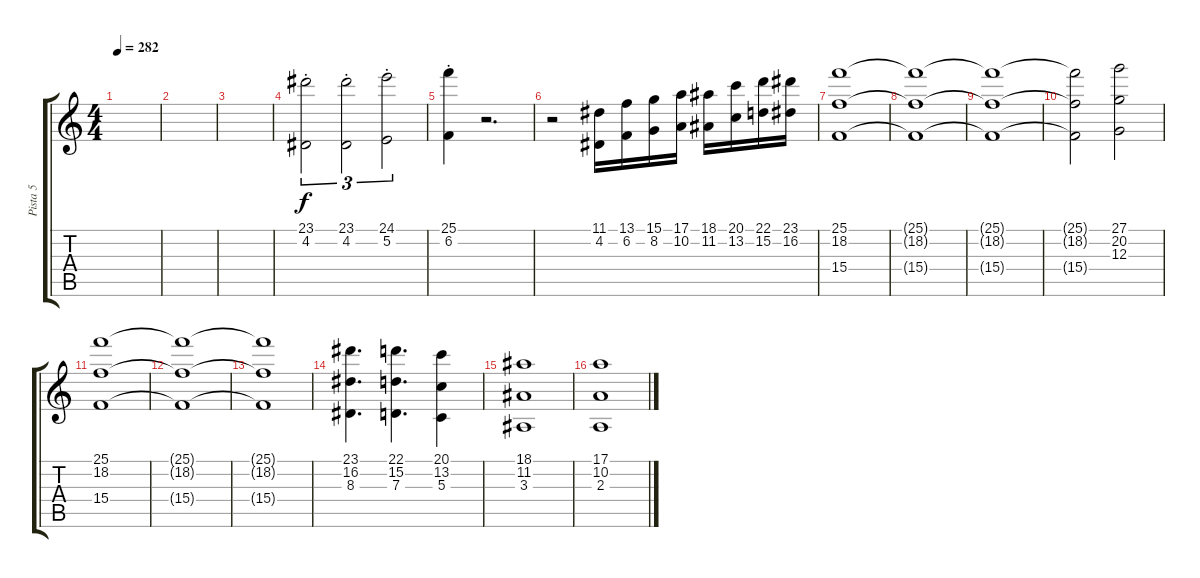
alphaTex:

\track ("Pista 5" "Pista 5") {instrument stringensemble1}
\staff {score tabs}
\tuning (E4 B3 G3 D3 A2 E2) {hide}
\ts (4 4)
\tempo 282
\clef g2
\ks c
|
|
|
(23.1{st} 4.2{st}).2{tu (3 2)} (23.1{st} 4.2{st}).2{tu (3 2)} (24.1{st} 5.2{st}).2{tu (3 2)} |
(25.1{st} 6.2{st}).4 r.2{d} |
r.2 (11.1 4.2).16 (13.1 6.2).16 (15.1 8.2).16 (17.1 10.2).16 (18.1 11.2).16 (20.1 13.2).16 (22.1 15.2).16 (23.1 16.2).16 |
(25.1 18.2 15.4).1 |
(25.1{t} 18.2{t} 15.4{t}).1 |
(25.1{t} 18.2{t} 15.4{t}).1 |
(25.1{t} 18.2{t} 15.4{t}).2 (27.1 20.2 12.3).2 |
(25.1 18.2 15.4).1 |
(25.1{t} 18.2{t} 15.4{t}).1 |
(25.1{t} 18.2{t} 15.4{t}).1 |
(23.1 16.2 8.3).4{d} (22.1 15.2 7.3).4{d} (20.1 13.2 5.3).4 |
(18.1 11.2 3.3).1 |
(17.1 10.2 2.3).1
